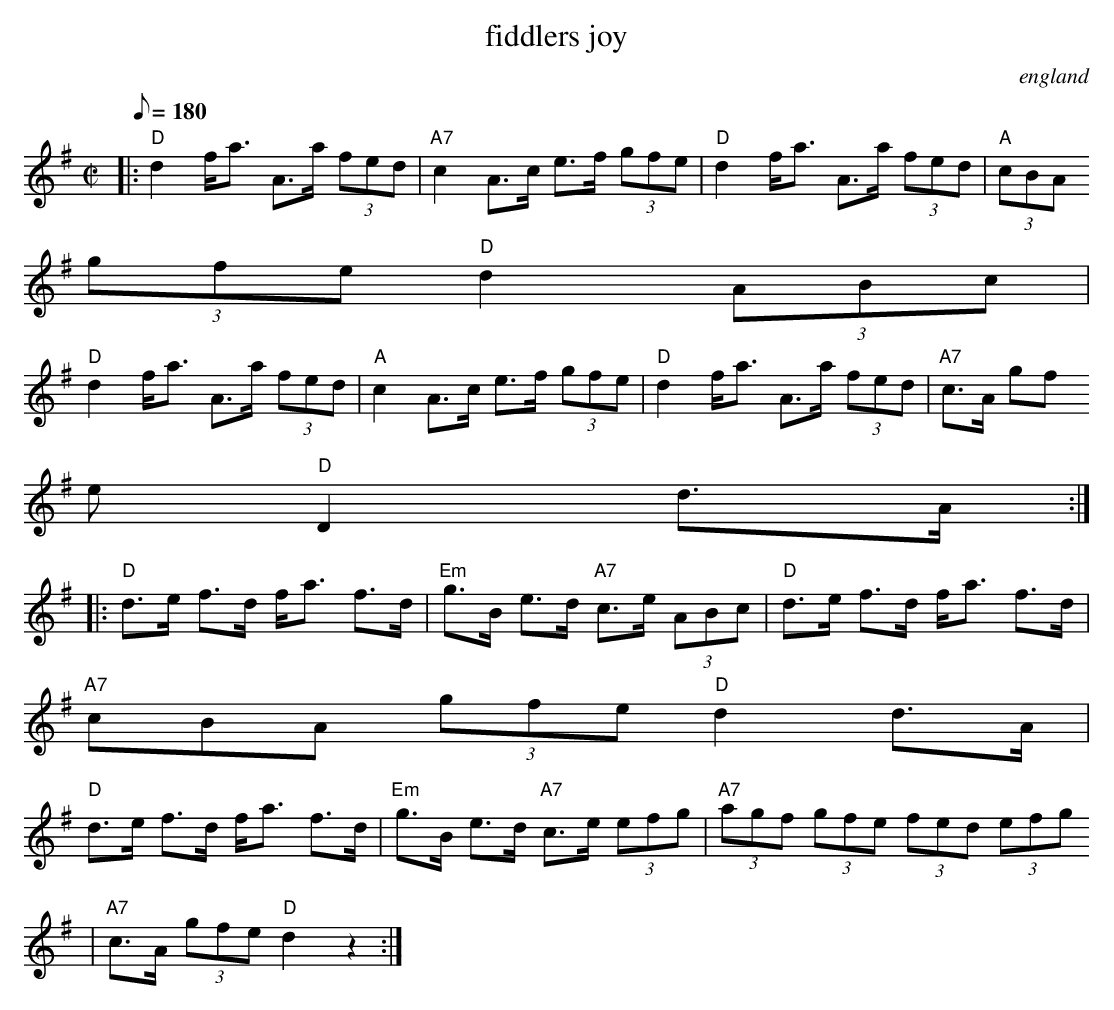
X:1
T:fiddlers joy
O:england
M:C|
L:1/8
Q:180
K:G
|:"D"d2 f<a A>a (3fed|"A7"c2 A>c e>f (3gfe|"D"d2 f<a A>a (3fed|"A"(3cBAÿ
(3gfe "D"d2 (3ABc|
"D"d2 f<a A>a (3fed|"A"c2 A>c e>f (3gfe|"D"d2 f<a A>a (3fed|"A7"c>A (3gf
e "D"D2d>A:|
|:"D"d>e f>d f<a f>d|"Em"g>B e>d "A7"c>e (3ABc|"D"d>e f>d f<a f>d|"A7"(3
cBA (3gfe "D"d2d>A|
"D"d>e f>d f<a f>d|"Em"g>B e>d "A7"c>e (3efg|"A7"(3agf (3gfe (3fed (3efg
|"A7"c>A (3gfe "D"d2 z2:|
